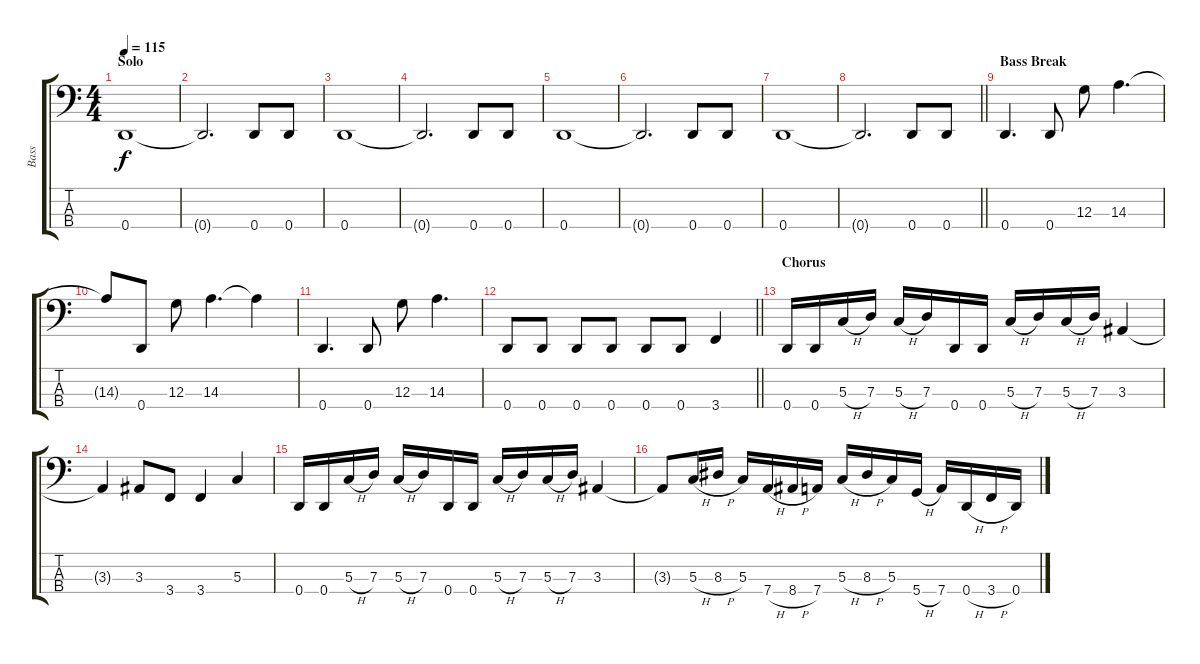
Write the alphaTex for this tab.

\track ("Bass" "Bass") {instrument electricbasspick}
\staff {score tabs}
\tuning (F2 C2 G1 D1) {hide}
\ts (4 4)
\section ("" "Solo")
\tempo 115
\clef f4
\ks c
0.4.1{dy f} |
0.4{t}.2{d} 0.4.8 0.4.8 |
0.4.1 |
0.4{t}.2{d} 0.4.8 0.4.8 |
0.4.1 |
0.4{t}.2{d} 0.4.8 0.4.8 |
0.4.1 |
\barLineRight lightlight
0.4{t}.2{d} 0.4.8 0.4.8 |
\section ("" "Bass Break")
0.4.4{d volume 16} 0.4.8 12.3.8 14.3.4{d} |
14.3{t}.8 0.4.8 12.3.8 14.3.4{d} 14.3{t}.4 |
0.4.4{d} 0.4.8 12.3.8 14.3.4{d} |
\barLineRight lightlight
0.4.8{volume 13} 0.4.8 0.4.8 0.4.8 0.4.8 0.4.8 3.4.4 |
\section ("" "Chorus")
0.4.16 0.4.16 5.3{h}.16 7.3.16 5.3{h}.16 7.3.16 0.4.16 0.4.16 5.3{h}.16 7.3.16 5.3{h}.16 7.3.16 3.3.4 |
3.3{t}.4 3.3.8 3.4.8 3.4.4 5.3.4 |
0.4.16 0.4.16 5.3{h}.16 7.3.16 5.3{h}.16 7.3.16 0.4.16 0.4.16 5.3{h}.16 7.3.16 5.3{h}.16 7.3.16 3.3.4 |
3.3{t}.8 5.3{h}.16 8.3{h}.16 5.3.16 7.4{h}.16 8.4{h}.16 7.4.16 5.3{h}.16 8.3{h}.16 5.3.16 5.4{h}.16 7.4.16 0.4{h}.16 3.4{h}.16 0.4.16
